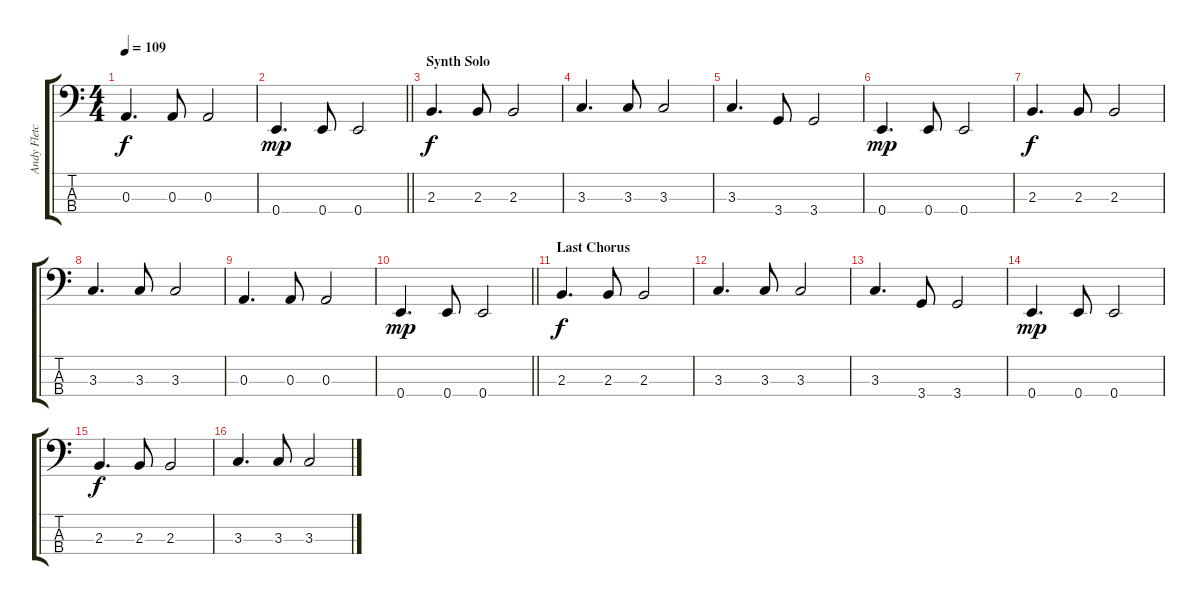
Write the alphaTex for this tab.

\track ("Andy Fletcher - Bass" "Andy Fletc") {instrument electricbasspick}
\staff {score tabs}
\tuning (G2 D2 A1 E1) {hide}
\ts (4 4)
\tempo 109
\clef f4
\ks c
0.3.4{d dy f} 0.3.8 0.3.2 |
\barLineRight lightlight
0.4.4{d dy mp} 0.4.8 0.4.2 |
\section ("" "Synth Solo")
2.3.4{d dy f} 2.3.8 2.3.2 |
3.3.4{d} 3.3.8 3.3.2 |
3.3.4{d} 3.4.8 3.4.2 |
0.4.4{d dy mp} 0.4.8 0.4.2 |
2.3.4{d dy f} 2.3.8 2.3.2 |
3.3.4{d} 3.3.8 3.3.2 |
0.3.4{d} 0.3.8 0.3.2 |
\barLineRight lightlight
0.4.4{d dy mp} 0.4.8 0.4.2 |
\section ("" "Last Chorus")
2.3.4{d dy f} 2.3.8 2.3.2 |
3.3.4{d} 3.3.8 3.3.2 |
3.3.4{d} 3.4.8 3.4.2 |
0.4.4{d dy mp} 0.4.8 0.4.2 |
2.3.4{d dy f} 2.3.8 2.3.2 |
3.3.4{d} 3.3.8 3.3.2
